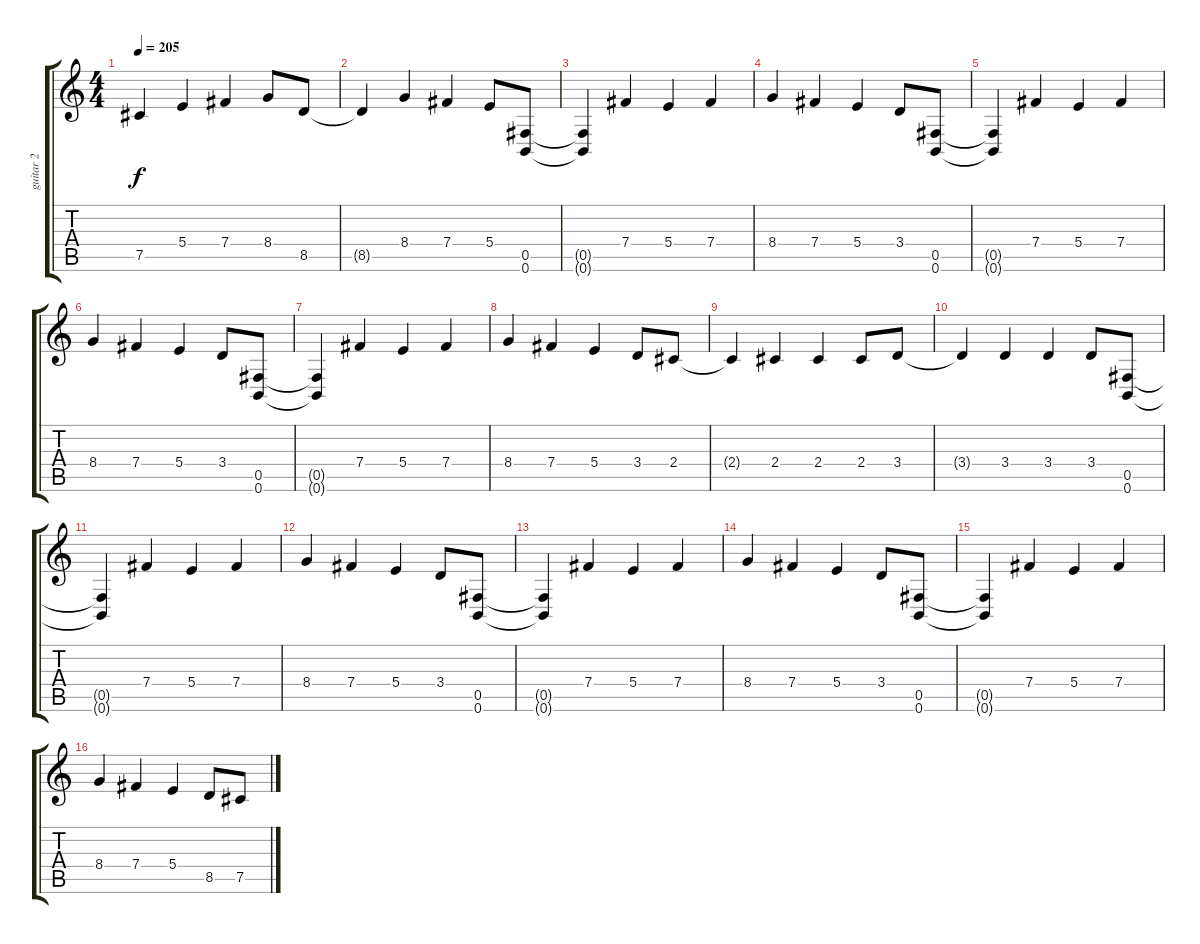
\track ("guitar 2" "guitar 2") {instrument overdrivenguitar}
\staff {score tabs}
\tuning (Db4 Ab3 E3 B2 Gb2 B1) {hide}
\ts (4 4)
\tempo 205
\clef g2
\ks c
7.5{t}.4{dy f} 5.4.4 7.4.4 8.4.8 8.5.8 |
8.5{t}.4 8.4.4 7.4.4 5.4.8 (0.5 0.6).8 |
(0.5{t} 0.6{t}).4 7.4.4 5.4.4 7.4.4 |
8.4.4 7.4.4 5.4.4 3.4.8 (0.5 0.6).8 |
(0.5{t} 0.6{t}).4 7.4.4 5.4.4 7.4.4 |
8.4.4 7.4.4 5.4.4 3.4.8 (0.5 0.6).8 |
(0.5{t} 0.6{t}).4 7.4.4 5.4.4 7.4.4 |
8.4.4 7.4.4 5.4.4 3.4.8 2.4.8 |
2.4{t}.4 2.4.4 2.4.4 2.4.8 3.4.8 |
3.4{t}.4 3.4.4 3.4.4 3.4.8 (0.5 0.6).8 |
(0.5{t} 0.6{t}).4 7.4.4 5.4.4 7.4.4 |
8.4.4 7.4.4 5.4.4 3.4.8 (0.5 0.6).8 |
(0.5{t} 0.6{t}).4 7.4.4 5.4.4 7.4.4 |
8.4.4 7.4.4 5.4.4 3.4.8 (0.5 0.6).8 |
(0.5{t} 0.6{t}).4 7.4.4 5.4.4 7.4.4 |
8.4.4 7.4.4 5.4.4 8.5.8 7.5.8
